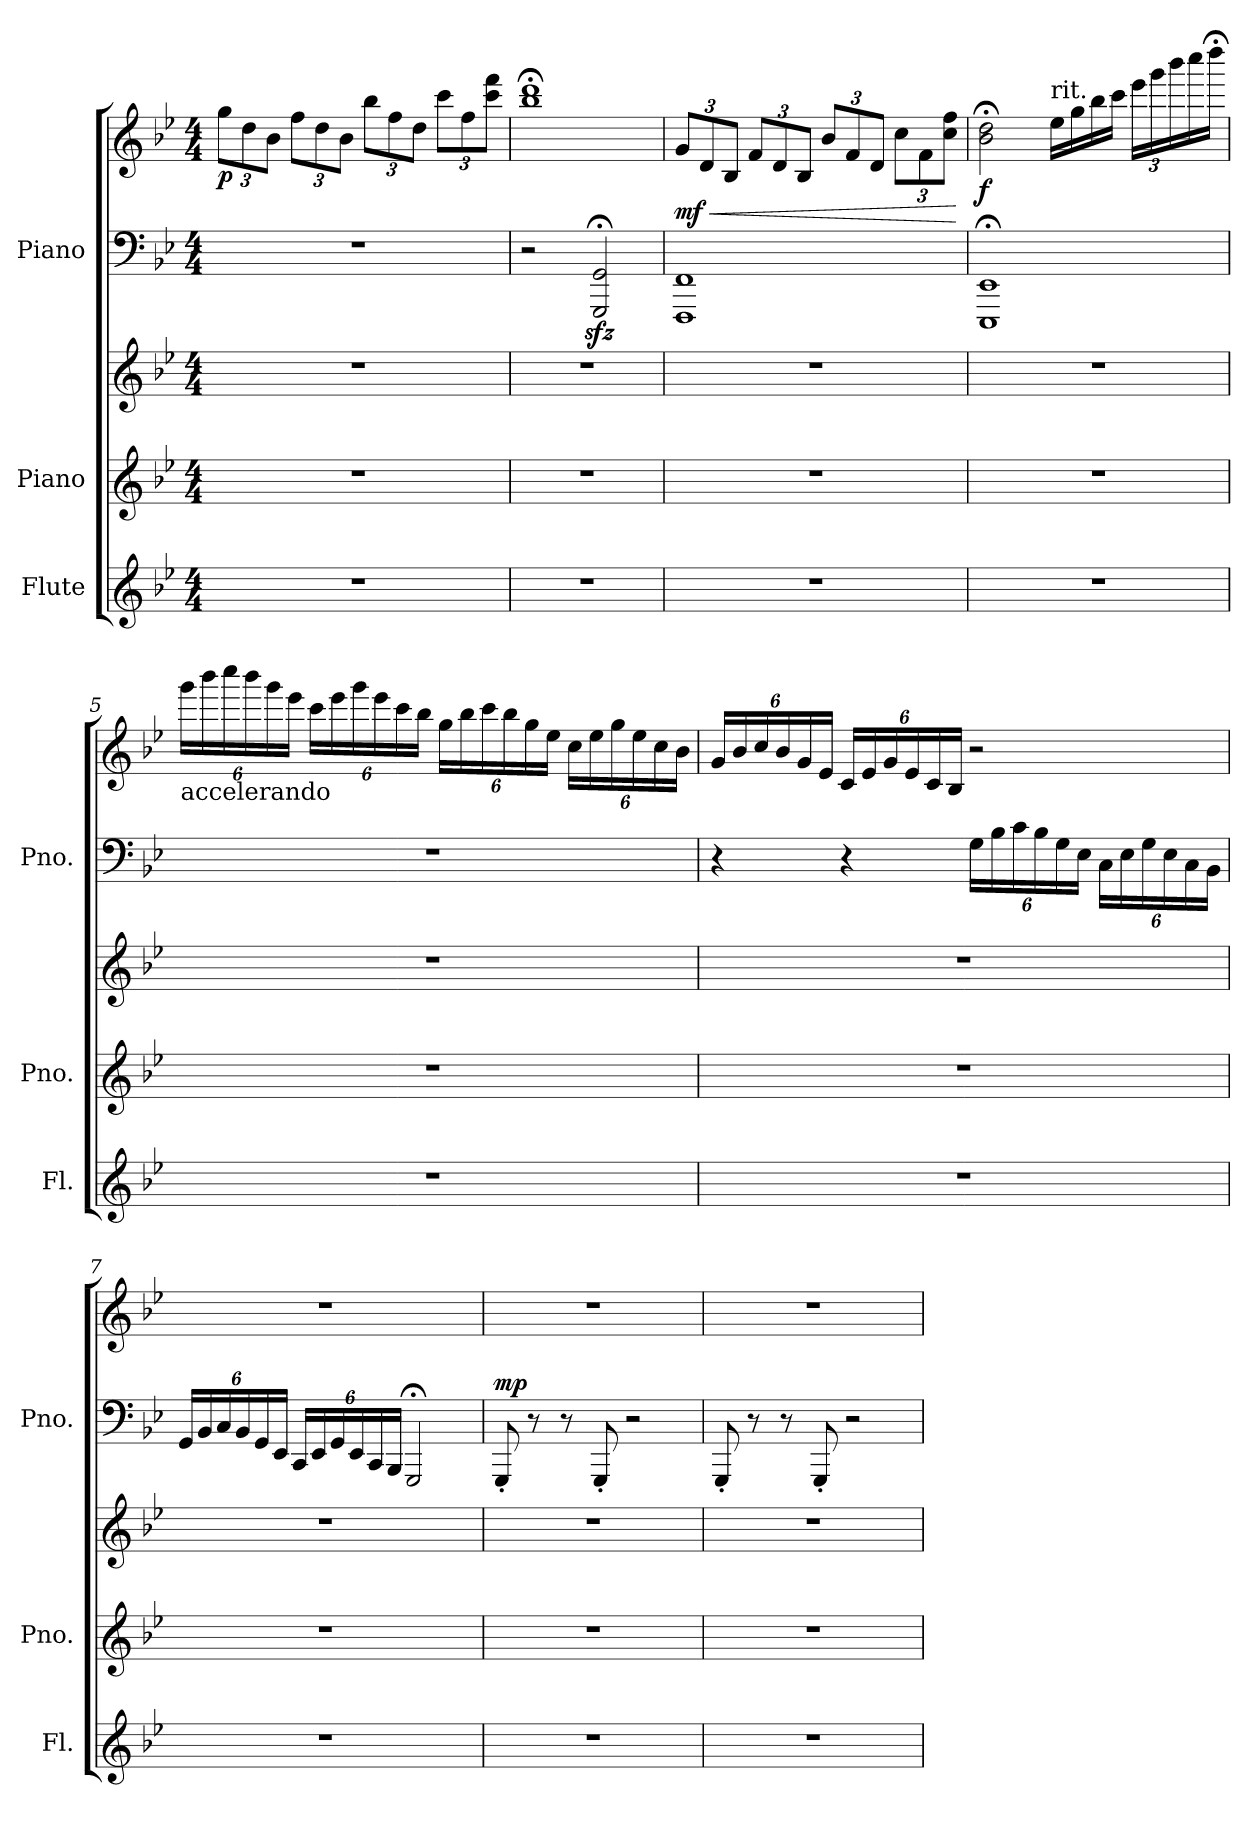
**kern	**kern	**kern	**kern	**kern	**dynam
*part3	*part2	*part2	*part1	*part1	*part1
*staff5	*staff4	*staff3	*staff2	*staff1	*staff1/2
*I"Flute	*I"Piano	*	*I"Piano	*	*
*I'Fl.	*I'Pno.	*	*I'Pno.	*	*
*clefG2	*clefG2	*clefG2	*clefF4	*clefG2	*
*k[b-e-]	*k[b-e-]	*k[b-e-]	*k[b-e-]	*k[b-e-]	*
*M4/4	*M4/4	*M4/4	*M4/4	*M4/4	*
*MM95	*MM95	*MM95	*MM95	*MM95	*
*	*	*	*	*Xbrackettup	*
=1	=1	=1	=1	=1	=1
!	!	!	!	!	!LO:DY:b
1r	1r	1r	1r	12gg\L	p
.	.	.	.	12dd\	.
.	.	.	.	12b-\J	.
.	.	.	.	12ff\L	.
.	.	.	.	12dd\	.
.	.	.	.	12b-\J	.
.	.	.	.	12bb-\L	.
.	.	.	.	12ff\	.
.	.	.	.	12dd\J	.
.	.	.	.	12ccc\L	.
.	.	.	.	12ff\	.
.	.	.	.	12ccc\ 12fff\J	.
=2	=2	=2	=2	=2	=2
1r	1r	1r	2r	1bb-;< 1ddd;<	.
.	.	.	2GGG/zz<;< 2GG/zz<;<	.	.
=3	=3	=3	=3	=3	=3
!	!	!	!	!	!LO:HP:b
!	!	!	!	!	!LO:DY:n=1:b
1r	1r	1r	1FFF 1FF	12g/L	< mf
.	.	.	.	12d/	.
.	.	.	.	12B-/J	.
.	.	.	.	12f/L	.
.	.	.	.	12d/	.
.	.	.	.	12B-/J	.
.	.	.	.	12b-/L	.
.	.	.	.	12f/	.
.	.	.	.	12d/J	.
.	.	.	.	12cc\L	.
.	.	.	.	12f\	.
.	.	.	.	12cc\ 12ff\J	.
.	.	.	.	.	[
=4	=4	=4	=4	=4	=4
!	!	!	!	!	!LO:DY:b
1r	1r	1r	1EEE-;< 1EE-;<	2b-\;< 2dd\;<	f
*	*	*	*	*MM80	*
!	!	!	!	!LO:TX:t=rit.	!
.	.	.	.	16ee-\LL	.
.	.	.	.	16gg\	.
.	.	.	.	16bb-\	.
.	.	.	.	16ccc\JJ	.
*	*	*	*	*MM70	*
.	.	.	.	24eee-\LL	.
.	.	.	.	24ggg\	.
.	.	.	.	24bbb-\	.
.	.	.	.	16cccc\	.
*	*	*	*	*MM10	*
.	.	.	.	16dddd;<\JJ	.
!!LO:LB:g=z
=5	=5	=5	=5	=5	=5
*	*	*	*	*MM60	*
!	!	!	!	!LO:TX:b:t=accelerando	!
1r	1r	1r	1r	24ggg\LL	.
.	.	.	.	24bbb-\	.
.	.	.	.	24cccc\	.
.	.	.	.	24bbb-\	.
.	.	.	.	24ggg\	.
.	.	.	.	24eee-\JJ	.
*	*	*	*	*MM70	*
.	.	.	.	24ccc\LL	.
.	.	.	.	24eee-\	.
.	.	.	.	24ggg\	.
.	.	.	.	24eee-\	.
.	.	.	.	24ccc\	.
.	.	.	.	24bb-\JJ	.
*	*	*	*	*MM80	*
.	.	.	.	24gg\LL	.
.	.	.	.	24bb-\	.
.	.	.	.	24ccc\	.
.	.	.	.	24bb-\	.
.	.	.	.	24gg\	.
.	.	.	.	24ee-\JJ	.
*	*	*	*	*MM90	*
.	.	.	.	24cc\LL	.
.	.	.	.	24ee-\	.
.	.	.	.	24gg\	.
.	.	.	.	24ee-\	.
.	.	.	.	24cc\	.
.	.	.	.	24b-\JJ	.
!!LO:PB:g=z
=6	=6	=6	=6	=6	=6
*	*	*	*	*MM100	*
1r	1r	1r	4r	24g/LL	.
.	.	.	.	24b-/	.
.	.	.	.	24cc/	.
.	.	.	.	24b-/	.
.	.	.	.	24g/	.
.	.	.	.	24e-/JJ	.
*	*	*	*	*MM110	*
.	.	.	4r	24c/LL	.
.	.	.	.	24e-/	.
.	.	.	.	24g/	.
.	.	.	.	24e-/	.
.	.	.	.	24c/	.
.	.	.	.	24B-/JJ	.
*	*	*	*Xbrackettup	*	*
.	.	.	24G\LL	2r	.
.	.	.	24B-\	.	.
.	.	.	24c\	.	.
.	.	.	24B-\	.	.
.	.	.	24G\	.	.
.	.	.	24E-\JJ	.	.
.	.	.	24C\LL	.	.
.	.	.	24E-\	.	.
.	.	.	24G\	.	.
.	.	.	24E-\	.	.
.	.	.	24C\	.	.
.	.	.	24BB-\JJ	.	.
=7	=7	=7	=7	=7	=7
1r	1r	1r	24GG/LL	1r	.
.	.	.	24BB-/	.	.
.	.	.	24C/	.	.
.	.	.	24BB-/	.	.
.	.	.	24GG/	.	.
.	.	.	24EE-/JJ	.	.
.	.	.	24CC/LL	.	.
.	.	.	24EE-/	.	.
.	.	.	24GG/	.	.
.	.	.	24EE-/	.	.
.	.	.	24CC/	.	.
.	.	.	24BBB-/JJ	.	.
*	*	*	*	*MM40	*
.	.	.	2GGG;</	.	.
!!LO:LB:g=z
=8	=8	=8	=8	=8	=8
*	*	*	*	*MM145	*
!	!	!	!	!	!LO:DY:a=2
1r	1r	1r	8GGG'/	1r	mp
.	.	.	8r	.	.
.	.	.	8r	.	.
.	.	.	8GGG'/	.	.
.	.	.	2r	.	.
=9	=9	=9	=9	=9	=9
1r	1r	1r	8GGG'/	1r	.
.	.	.	8r	.	.
.	.	.	8r	.	.
.	.	.	8GGG'/	.	.
.	.	.	2r	.	.
=	=	=	=	=	=
*-	*-	*-	*-	*-	*-
